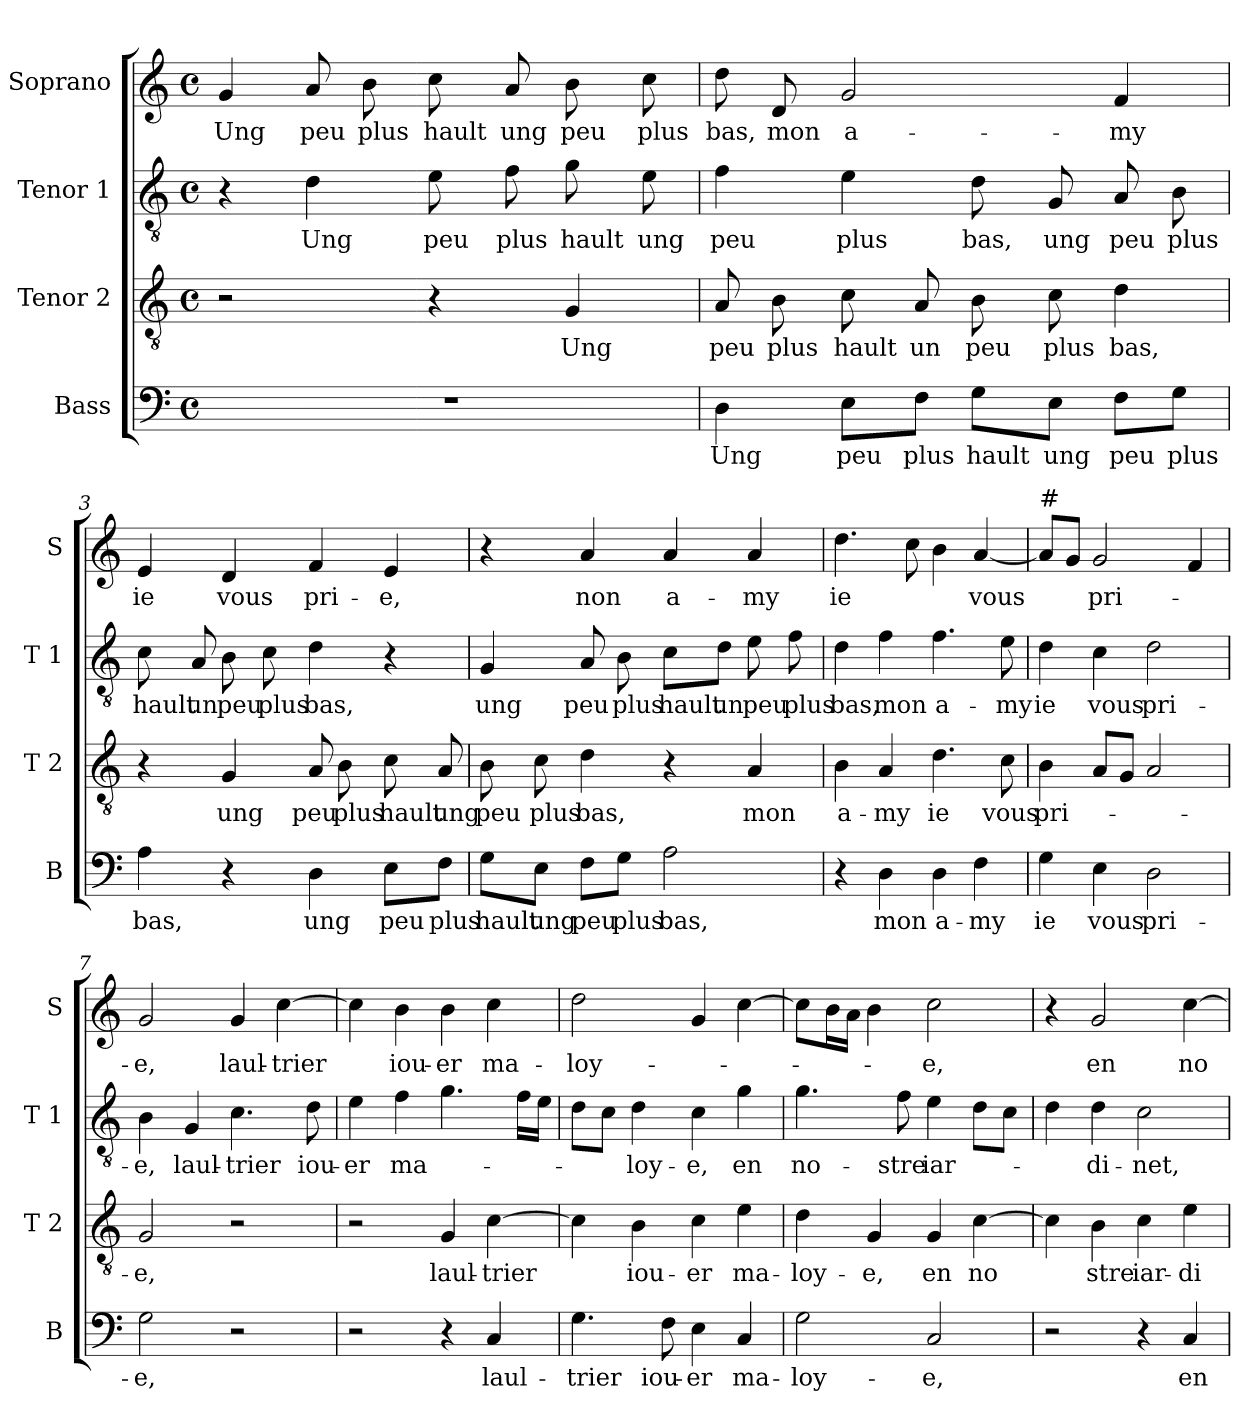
**kern	**text	**kern	**text	**kern	**text	**kern	**text
*part4	*part4	*part3	*part3	*part2	*part2	*part1	*part1
*staff4	*staff4	*staff3	*staff3	*staff2	*staff2	*staff1	*staff1
*I"Bass	*	*I"Tenor 2	*	*I"Tenor 1	*	*I"Soprano	*
*I'B	*	*I'T 2	*	*I'T 1	*	*I'S	*
*clefF4	*	*clefGv2	*	*clefGv2	*	*clefG2	*
*k[]	*	*k[]	*	*k[]	*	*k[]	*
*C:	*	*C:	*	*C:	*	*C:	*
*M4/4	*	*M4/4	*	*M4/4	*	*M4/4	*
*met(c)	*	*met(c)	*	*met(c)	*	*met(c)	*
=1	=1	=1	=1	=1	=1	=1	=1
!	!	!	!	!	!	!	!LO:LY:b
1r	.	2r	.	4r	.	4g/	Ung
!	!	!	!	!	!LO:LY:b	!	!LO:LY:b
.	.	.	.	4d\	Ung	8a/	peu
!	!	!	!	!	!	!	!LO:LY:b
.	.	.	.	.	.	8b\	plus
!	!	!	!	!	!LO:LY:b	!	!LO:LY:b
.	.	4r	.	8e\	peu	8cc\	hault
!	!	!	!	!	!LO:LY:b	!	!LO:LY:b
.	.	.	.	8f\	plus	8a/	ung
!	!	!	!LO:LY:b	!	!LO:LY:b	!	!LO:LY:b
.	.	4G/	Ung	8g\	hault	8b\	peu
!	!	!	!	!	!LO:LY:b	!	!LO:LY:b
.	.	.	.	8e\	ung	8cc\	plus
=2	=2	=2	=2	=2	=2	=2	=2
!	!LO:LY:b	!	!LO:LY:b	!	!LO:LY:b	!	!LO:LY:b
4D\	Ung	8A/	peu	4f\	peu	8dd\	bas,
!	!	!	!LO:LY:b	!	!	!	!LO:LY:b
.	.	8B\	plus	.	.	8d/	mon
!	!LO:LY:b	!	!LO:LY:b	!	!LO:LY:b	!	!LO:LY:b
8E\L	peu	8c\	hault	4e\	plus	2g/	a-
!	!LO:LY:b	!	!LO:LY:b	!	!	!	!
8F\J	plus	8A/	un	.	.	.	.
!	!LO:LY:b	!	!LO:LY:b	!	!LO:LY:b	!	!
8G\L	hault	8B\	peu	8d\	bas,	.	.
!	!LO:LY:b	!	!LO:LY:b	!	!LO:LY:b	!	!
8E\J	ung	8c\	plus	8G/	ung	.	.
!	!LO:LY:b	!	!LO:LY:b	!	!LO:LY:b	!	!LO:LY:b
8F\L	peu	4d\	bas,	8A/	peu	4f/	-my
!	!LO:LY:b	!	!	!	!LO:LY:b	!	!
8G\J	plus	.	.	8B\	plus	.	.
=3	=3	=3	=3	=3	=3	=3	=3
!	!LO:LY:b	!	!	!	!LO:LY:b	!	!LO:LY:b
4A\	bas,	4r	.	8c\	hault	4e/	ie
!	!	!	!	!	!LO:LY:b	!	!
.	.	.	.	8A/	un	.	.
!	!	!	!LO:LY:b	!	!LO:LY:b	!	!LO:LY:b
4r	.	4G/	ung	8B\	peu	4d/	vous
!	!	!	!	!	!LO:LY:b	!	!
.	.	.	.	8c\	plus	.	.
!	!LO:LY:b	!	!LO:LY:b	!	!LO:LY:b	!	!LO:LY:b
4D\	ung	8A/	peu	4d\	bas,	4f/	pri-
!	!	!	!LO:LY:b	!	!	!	!
.	.	8B\	plus	.	.	.	.
!	!LO:LY:b	!	!LO:LY:b	!	!	!	!LO:LY:b
8E\L	peu	8c\	hault	4r	.	4e/	-e,
!	!LO:LY:b	!	!LO:LY:b	!	!	!	!
8F\J	plus	8A/	ung	.	.	.	.
!!LO:LB:g=z
=4	=4	=4	=4	=4	=4	=4	=4
!	!LO:LY:b	!	!LO:LY:b	!	!LO:LY:b	!	!
8G\L	hault	8B\	peu	4G/	ung	4r	.
!	!LO:LY:b	!	!LO:LY:b	!	!	!	!
8E\J	ung	8c\	plus	.	.	.	.
!	!LO:LY:b	!	!LO:LY:b	!	!LO:LY:b	!	!LO:LY:b
8F\L	peu	4d\	bas,	8A/	peu	4a/	non
!	!LO:LY:b	!	!	!	!LO:LY:b	!	!
8G\J	plus	.	.	8B\	plus	.	.
!	!LO:LY:b	!	!	!	!LO:LY:b	!	!LO:LY:b
2A\	bas,	4r	.	8c\L	hault	4a/	a-
!	!	!	!	!	!LO:LY:b	!	!
.	.	.	.	8d\J	un	.	.
!	!	!	!LO:LY:b	!	!LO:LY:b	!	!LO:LY:b
.	.	4A/	mon	8e\	peu	4a/	-my
!	!	!	!	!	!LO:LY:b	!	!
.	.	.	.	8f\	plus	.	.
=5	=5	=5	=5	=5	=5	=5	=5
!	!	!	!LO:LY:b	!	!LO:LY:b	!	!LO:LY:b
4r	.	4B\	a-	4d\	bas,	4.dd\	ie
!	!LO:LY:b	!	!LO:LY:b	!	!LO:LY:b	!	!
4D\	mon	4A/	-my	4f\	mon	.	.
.	.	.	.	.	.	8cc\	.
!	!LO:LY:b	!	!LO:LY:b	!	!LO:LY:b	!	!
4D\	a-	4.d\	ie	4.f\	a-	4b\	.
!	!LO:LY:b	!	!	!	!	!	!LO:LY:b
4F\	-my	.	.	.	.	[4a/	vous
!	!	!	!LO:LY:b	!	!LO:LY:b	!	!
.	.	8c\	vous	8e\	-my	.	.
=6	=6	=6	=6	=6	=6	=6	=6
!	!	!	!	!	!	!LO:TX:a:t=#	!
!	!LO:LY:b	!	!LO:LY:b	!	!LO:LY:b	!	!
4G\	ie	4B\	pri-	4d\	ie	8a/L]	.
.	.	.	.	.	.	8g/J	.
!	!LO:LY:b	!	!	!	!LO:LY:b	!	!LO:LY:b
4E\	vous	8A/L	.	4c\	vous	2g/	pri-
.	.	8G/J	.	.	.	.	.
!	!LO:LY:b	!	!	!	!LO:LY:b	!	!
2D\	pri-	2A/	.	2d\	pri-	.	.
.	.	.	.	.	.	4f/	.
=7	=7	=7	=7	=7	=7	=7	=7
!	!LO:LY:b	!	!LO:LY:b	!	!LO:LY:b	!	!LO:LY:b
2G\	-e,	2G/	-e,	4B\	-e,	2g/	-e,
!	!	!	!	!	!LO:LY:b	!	!
.	.	.	.	4G/	laul-	.	.
!	!	!	!	!	!LO:LY:b	!	!LO:LY:b
2r	.	2r	.	4.c\	-trier	4g/	laul-
!	!	!	!	!	!	!	!LO:LY:b
.	.	.	.	.	.	[4cc\	-trier
!	!	!	!	!	!LO:LY:b	!	!
.	.	.	.	8d\	iou-	.	.
=8	=8	=8	=8	=8	=8	=8	=8
!	!	!	!	!	!LO:LY:b	!	!
2r	.	2r	.	4e\	-er	4cc\]	.
!	!	!	!	!	!LO:LY:b	!	!LO:LY:b
.	.	.	.	4f\	ma-	4b\	iou-
!	!	!	!LO:LY:b	!	!	!	!LO:LY:b
4r	.	4G/	laul-	4.g\	.	4b\	-er
!	!LO:LY:b	!	!LO:LY:b	!	!	!	!LO:LY:b
4C/	laul-	[4c\	-trier	.	.	4cc\	ma-
.	.	.	.	16f\LL	.	.	.
.	.	.	.	16e\JJ	.	.	.
!!LO:LB:g=z
=9	=9	=9	=9	=9	=9	=9	=9
!	!LO:LY:b	!	!	!	!	!	!LO:LY:b
4.G\	-trier	4c\]	.	8d\L	.	2dd\	-loy-
.	.	.	.	8c\J	.	.	.
!	!	!	!LO:LY:b	!	!LO:LY:b	!	!
.	.	4B\	iou-	4d\	-loy-	.	.
!	!LO:LY:b	!	!	!	!	!	!
8F\	iou-	.	.	.	.	.	.
!	!LO:LY:b	!	!LO:LY:b	!	!LO:LY:b	!	!
4E\	-er	4c\	-er	4c\	-e,	4g/	.
!	!LO:LY:b	!	!LO:LY:b	!	!LO:LY:b	!	!
4C/	ma-	4e\	ma-	4g\	en	[4cc\	.
=10	=10	=10	=10	=10	=10	=10	=10
!	!LO:LY:b	!	!LO:LY:b	!	!LO:LY:b	!	!
2G\	-loy-	4d\	-loy-	4.g\	no-	8cc\L]	.
.	.	.	.	.	.	16b\L	.
.	.	.	.	.	.	16a\JJ	.
!	!	!	!LO:LY:b	!	!	!	!
.	.	4G/	-e,	.	.	4b\	.
!	!	!	!	!	!LO:LY:b	!	!
.	.	.	.	8f\	-stre	.	.
!	!LO:LY:b	!	!LO:LY:b	!	!LO:LY:b	!	!LO:LY:b
2C/	-e,	4G/	en	4e\	iar-	2cc\	-e,
!	!	!	!LO:LY:b	!	!	!	!
.	.	[4c\	no	8d\L	.	.	.
.	.	.	.	8c\J	.	.	.
=11	=11	=11	=11	=11	=11	=11	=11
2r	.	4c\]	.	4d\	.	4r	.
!	!	!	!LO:LY:b	!	!LO:LY:b	!	!LO:LY:b
.	.	4B\	stre	4d\	-di-	2g/	en
!	!	!	!LO:LY:b	!	!LO:LY:b	!	!
4r	.	4c\	iar-	2c\	-net,	.	.
!	!LO:LY:b	!	!LO:LY:b	!	!	!	!LO:LY:b
4C/	en	4e\	-di-	.	.	[4cc\	no
=	=	=	=	=	=	=	=
*-	*-	*-	*-	*-	*-	*-	*-
